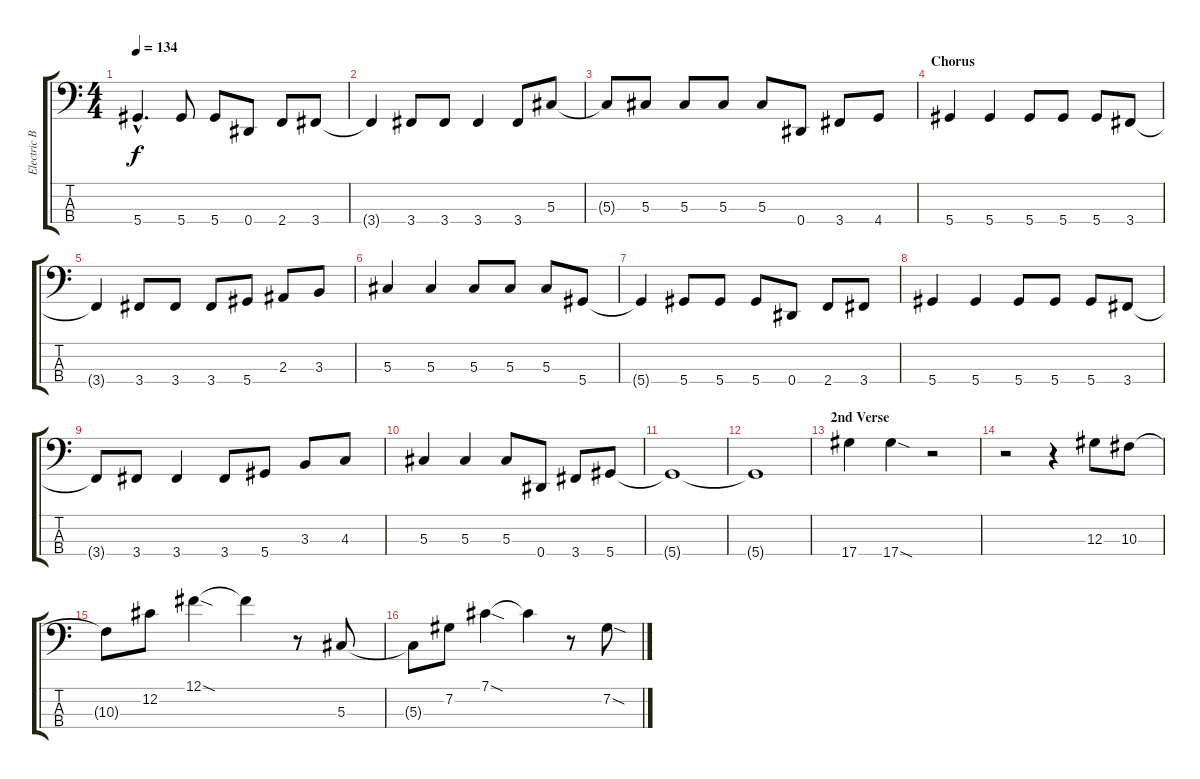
\track ("Electric Bass (w/ pick)" "Electric B") {instrument electricbasspick}
\staff {score tabs}
\tuning (Gb2 Db2 Ab1 Eb1) {hide}
\ts (4 4)
\tempo 134
\clef f4
\ks c
5.4{hac}.4{d dy f} 5.4.8 5.4.8 0.4.8 2.4.8 3.4.8 |
3.4{t}.4 3.4.8 3.4.8 3.4.4 3.4.8 5.3.8 |
5.3{t}.8 5.3.8 5.3.8 5.3.8 5.3.8 0.4.8 3.4.8 4.4.8 |
\section ("" "Chorus")
5.4.4 5.4.4 5.4.8 5.4.8 5.4.8 3.4.8 |
3.4{t}.4 3.4.8 3.4.8 3.4.8 5.4.8 2.3.8 3.3.8 |
5.3.4 5.3.4 5.3.8 5.3.8 5.3.8 5.4.8 |
5.4{t}.4 5.4.8 5.4.8 5.4.8 0.4.8 2.4.8 3.4.8 |
5.4.4 5.4.4 5.4.8 5.4.8 5.4.8 3.4.8 |
3.4{t}.8 3.4.8 3.4.4 3.4.8 5.4.8 3.3.8 4.3.8 |
5.3.4 5.3.4 5.3.8 0.4.8 3.4.8 5.4.8 |
5.4{t}.1 |
5.4{t}.1 |
\section ("" "2nd Verse")
17.4.4 17.4{sod}.4 r.2 |
r.2 r.4 12.3.8 10.3.8 |
10.3{t}.8 12.2.8 12.1{sod}.4 12.1{t}.4 r.8 5.3.8 |
5.3{t}.8 7.2.8 7.1{sod}.4 7.1{t}.4 r.8 7.2{sod}.8
